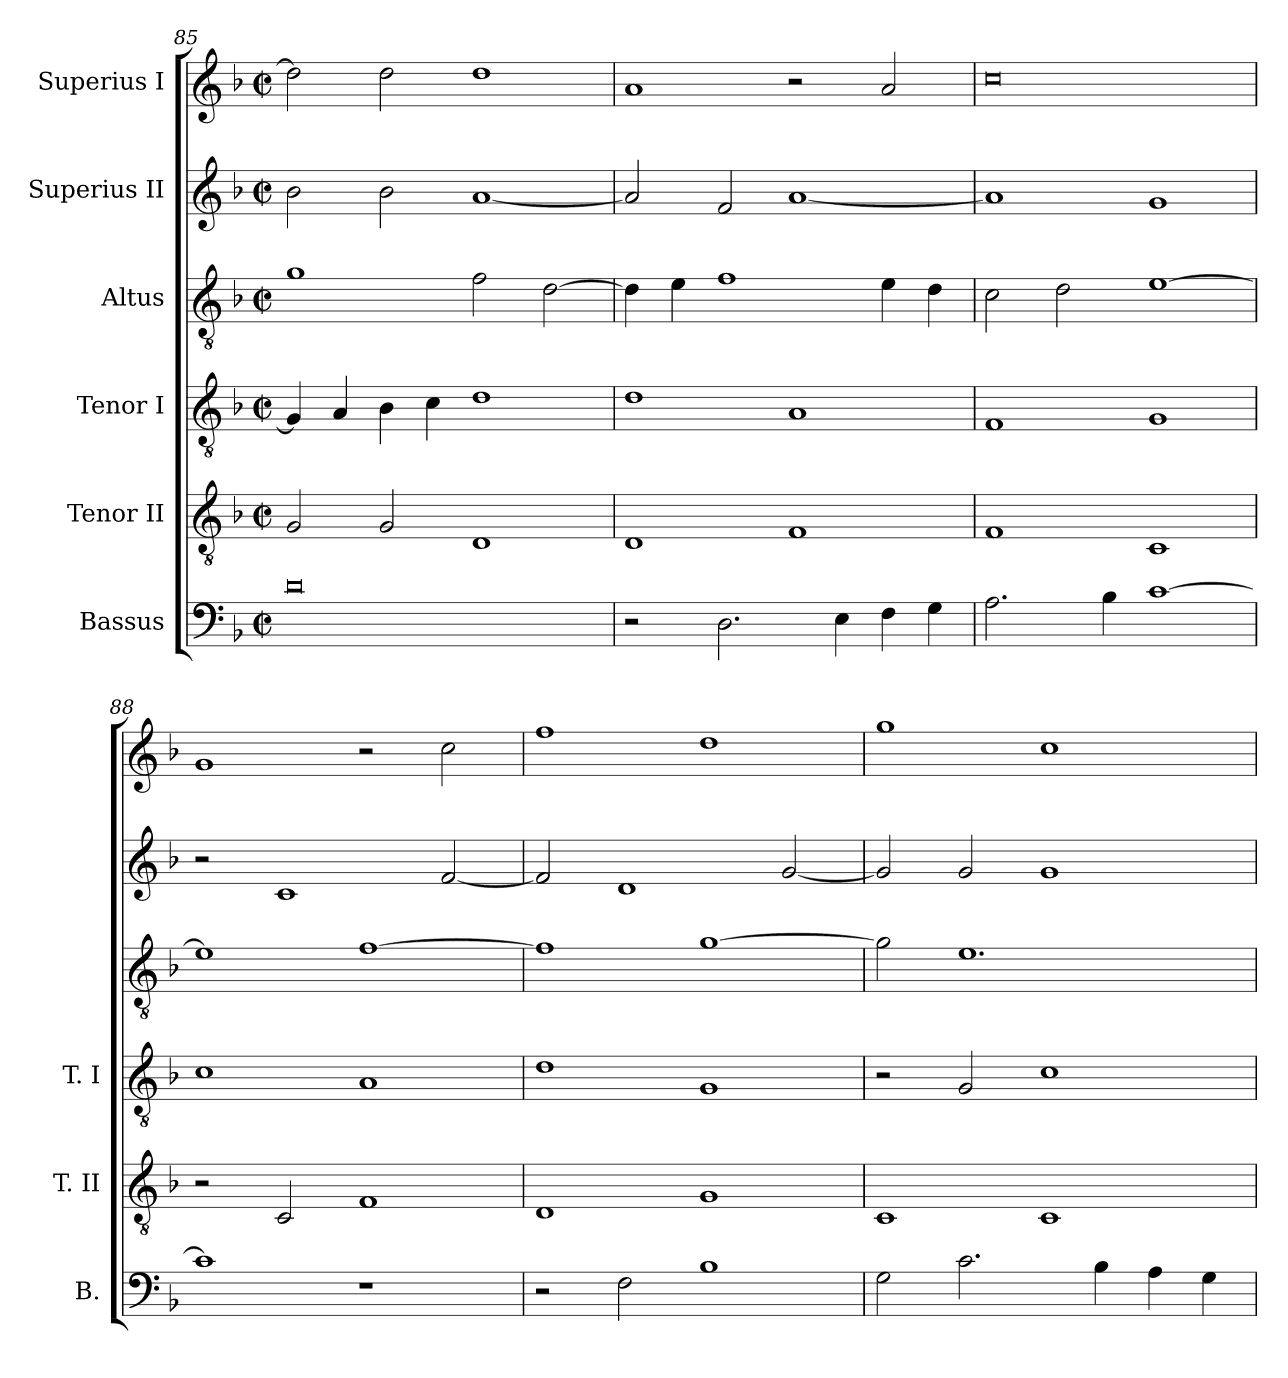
**kern	**kern	**kern	**kern	**kern	**kern
*part6	*part5	*part4	*part3	*part2	*part1
*staff6	*staff5	*staff4	*staff3	*staff2	*staff1
*I"Bassus	*I"Tenor II	*I"Tenor I	*I"Altus	*I"Superius II	*I"Superius I
*I'B.	*I'T. II	*I'T. I	*	*	*
*clefF4	*clefGv2	*clefGv2	*clefGv2	*clefG2	*clefG2
*	*ITrd7c12	*ITrd7c12	*ITrd7c12	*	*
*k[b-]	*k[b-]	*k[b-]	*k[b-]	*k[b-]	*k[b-]
*F:	*F:	*F:	*F:	*F:	*F:
*M2/2	*M2/2	*M2/2	*M2/2	*M2/2	*M2/2
*met(c|)	*met(c|)	*met(c|)	*met(c|)	*met(c|)	*met(c|)
=85	=85	=85	=85	=85	=85
0di	2GGi/	4GGi/]	1Gi	2b-i\	2ddi\]
.	.	4AAi/	.	.	.
.	2GGi/	4BB-i\	.	2b-i\	2ddi\
.	.	4Ci\	.	.	.
.	1DDi	1Di	2Fi\	[<1ai	1ddi
.	.	.	[>2Di\	.	.
=86	=86	=86	=86	=86	=86
2r	1DDi	1Di	4Di\]	2ai/]	1ai
.	.	.	4Ei\	.	.
2.Di\	.	.	1Fi	2fi/	.
.	1FFi	1AAi	.	[<1ai	2r
4Ei\	.	.	.	.	.
4Fi\	.	.	4Ei\	.	2ai/
4Gi\	.	.	4Di\	.	.
=87	=87	=87	=87	=87	=87
2.Ai\	1FFi	1FFi	2Ci\	1ai]	0cci
.	.	.	2Di\	.	.
4B-i\	.	.	.	.	.
[>1ci	1CCi	1GGi	[>1Ei	1gi	.
!!LO:PB:g=z
=88	=88	=88	=88	=88	=88
1ci]	2r	1Ci	1Ei]	2r	1gi
.	2CCi/	.	.	1ci	.
1r	1FFi	1AAi	[>1Fi	.	2r
.	.	.	.	[<2fi/	2cci\
=89	=89	=89	=89	=89	=89
2r	1DDi	1Di	1Fi]	2fi/]	1ffi
2Fi\	.	.	.	1di	.
1B-i	1GGi	1GGi	[>1Gi	.	1ddi
.	.	.	.	[<2gi/	.
=90	=90	=90	=90	=90	=90
2Gi\	1CCi	2r	2Gi\]	2gi/]	1ggi
2.ci\	.	2GGi/	1.Ei	2gi/	.
.	1CCi	1Ci	.	1gi	1cci
4B-i\	.	.	.	.	.
4Ai\	.	.	.	.	.
4Gi\	.	.	.	.	.
=	=	=	=	=	=
*-	*-	*-	*-	*-	*-
